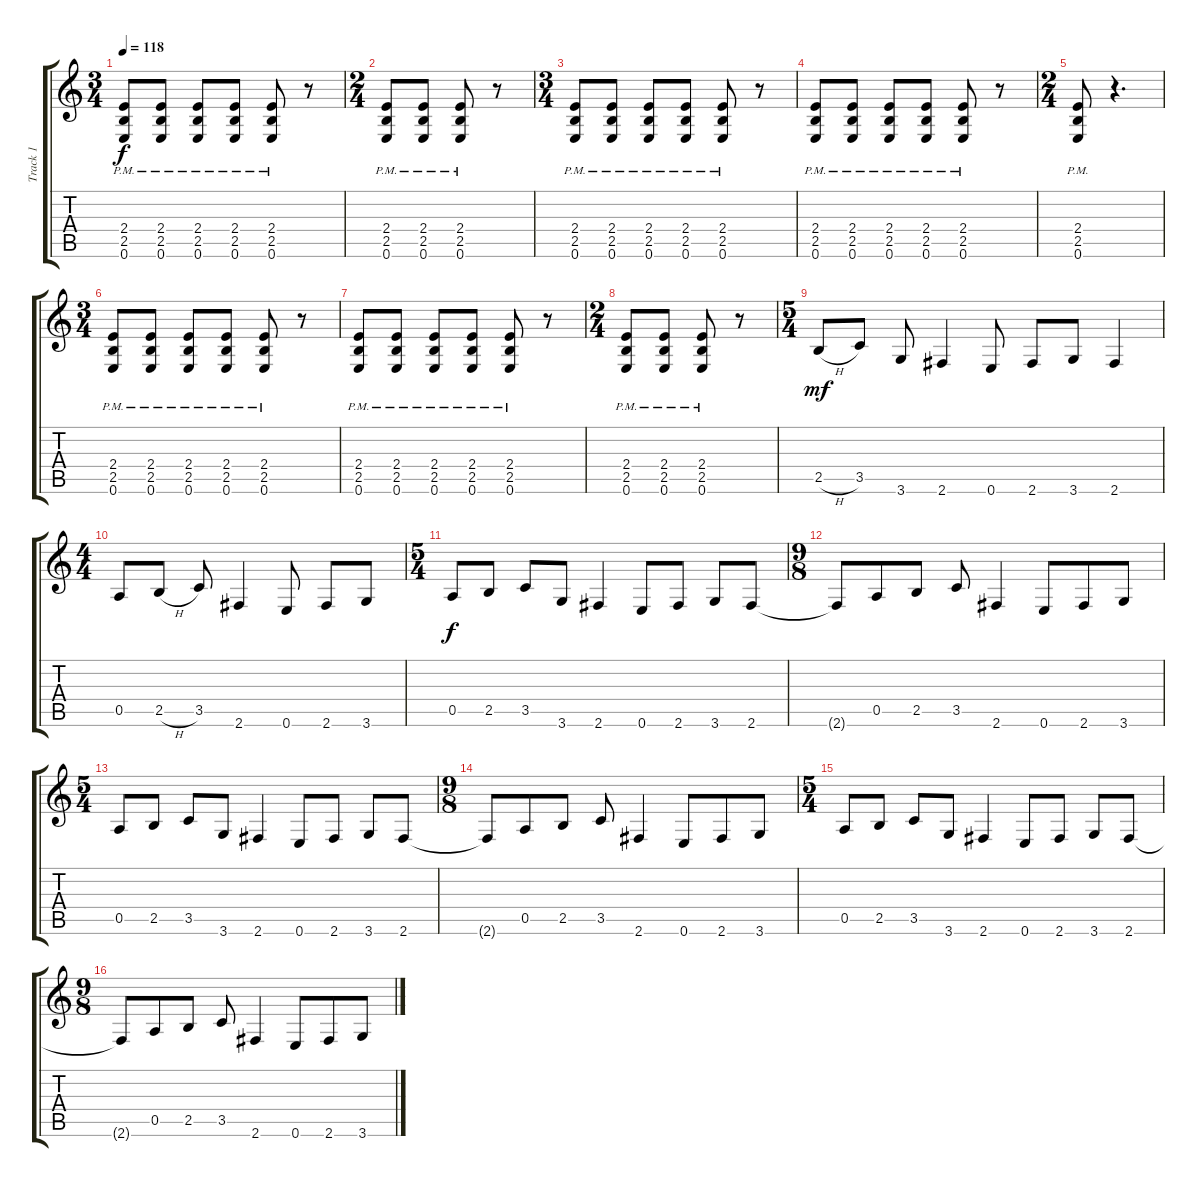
\track ("Track 1" "Track 1") {instrument distortionguitar}
\staff {score tabs}
\tuning (E4 B3 G3 D3 A2 E2) {hide}
\ts (3 4)
\tempo 118
\clef g2
\ks c
(2.4{pm} 2.5{pm} 0.6{pm}).8{dy f} (2.4{pm} 2.5{pm} 0.6{pm}).8 (2.4{pm} 2.5{pm} 0.6{pm}).8 (2.4{pm} 2.5{pm} 0.6{pm}).8 (2.4{pm} 2.5{pm} 0.6{pm}).8 r.8 |
\ts (2 4)
(2.4{pm} 2.5{pm} 0.6{pm}).8 (2.4{pm} 2.5{pm} 0.6{pm}).8 (2.4{pm} 2.5{pm} 0.6{pm}).8 r.8 |
\ts (3 4)
(2.4{pm} 2.5{pm} 0.6{pm}).8 (2.4{pm} 2.5{pm} 0.6{pm}).8 (2.4{pm} 2.5{pm} 0.6{pm}).8 (2.4{pm} 2.5{pm} 0.6{pm}).8 (2.4{pm} 2.5{pm} 0.6{pm}).8 r.8 |
(2.4{pm} 2.5{pm} 0.6{pm}).8 (2.4{pm} 2.5{pm} 0.6{pm}).8 (2.4{pm} 2.5{pm} 0.6{pm}).8 (2.4{pm} 2.5{pm} 0.6{pm}).8 (2.4{pm} 2.5{pm} 0.6{pm}).8 r.8 |
\ts (2 4)
(2.4{pm} 2.5{pm} 0.6{pm}).8 r.4{d} |
\ts (3 4)
(2.4{pm} 2.5{pm} 0.6{pm}).8 (2.4{pm} 2.5{pm} 0.6{pm}).8 (2.4{pm} 2.5{pm} 0.6{pm}).8 (2.4{pm} 2.5{pm} 0.6{pm}).8 (2.4{pm} 2.5{pm} 0.6{pm}).8 r.8 |
(2.4{pm} 2.5{pm} 0.6{pm}).8 (2.4{pm} 2.5{pm} 0.6{pm}).8 (2.4{pm} 2.5{pm} 0.6{pm}).8 (2.4{pm} 2.5{pm} 0.6{pm}).8 (2.4{pm} 2.5{pm} 0.6{pm}).8 r.8 |
\ts (2 4)
(2.4{pm} 2.5{pm} 0.6{pm}).8 (2.4{pm} 2.5{pm} 0.6{pm}).8 (2.4{pm} 2.5{pm} 0.6{pm}).8 r.8 |
\ts (5 4)
2.5{h}.8{dy mf} 3.5.8 3.6.8 2.6.4 0.6.8 2.6.8 3.6.8 2.6.4 |
\ts (4 4)
0.5.8 2.5{h}.8 3.5.8 2.6.4 0.6.8 2.6.8 3.6.8 |
\ts (5 4)
0.5.8{dy f} 2.5.8 3.5.8 3.6.8 2.6.4 0.6.8 2.6.8 3.6.8 2.6.8 |
\ts (9 8)
2.6{t}.8 0.5.8 2.5.8 3.5.8 2.6.4 0.6.8 2.6.8 3.6.8 |
\ts (5 4)
0.5.8 2.5.8 3.5.8 3.6.8 2.6.4 0.6.8 2.6.8 3.6.8 2.6.8 |
\ts (9 8)
2.6{t}.8 0.5.8 2.5.8 3.5.8 2.6.4 0.6.8 2.6.8 3.6.8 |
\ts (5 4)
0.5.8 2.5.8 3.5.8 3.6.8 2.6.4 0.6.8 2.6.8 3.6.8 2.6.8 |
\ts (9 8)
2.6{t}.8 0.5.8 2.5.8 3.5.8 2.6.4 0.6.8 2.6.8 3.6.8
